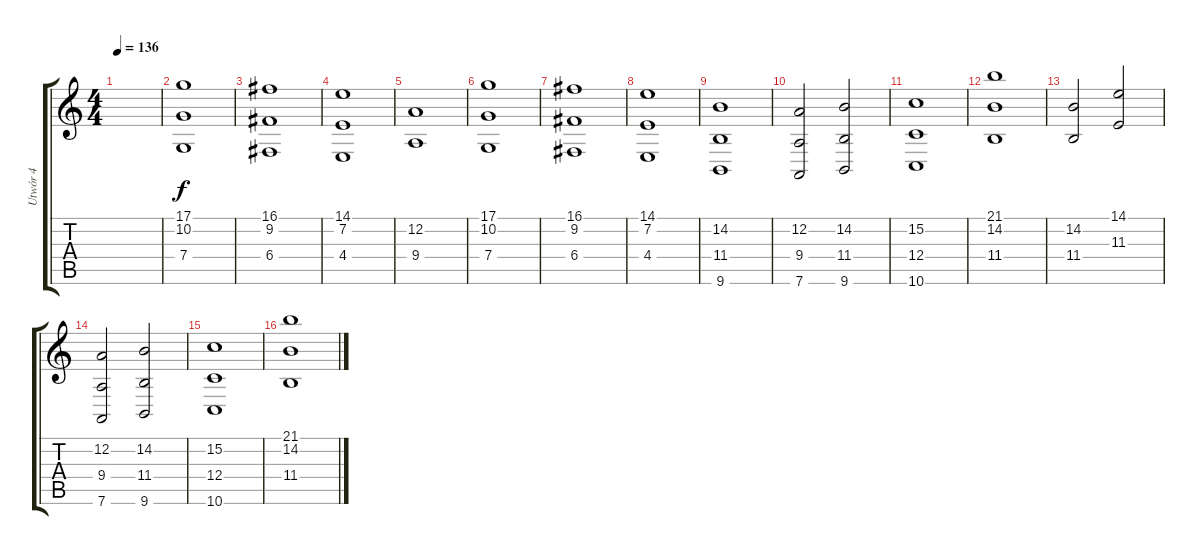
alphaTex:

\track ("Utwór 4" "Utwór 4") {instrument lead6voice}
\staff {score tabs}
\tuning (D4 A3 F3 C3 G2 D2) {hide}
\ts (4 4)
\tempo 136
\clef g2
\ks c
|
(17.1 10.2 7.4).1 |
(16.1 9.2 6.4).1 |
(14.1 7.2 4.4).1 |
(12.2 9.4).1 |
(17.1 10.2 7.4).1 |
(16.1 9.2 6.4).1 |
(14.1 7.2 4.4).1 |
(14.2 11.4 9.6).1 |
(12.2 9.4 7.6).2 (14.2 11.4 9.6).2 |
(15.2 12.4 10.6).1 |
(21.1 14.2 11.4).1 |
(14.2 11.4).2 (14.1 11.3).2 |
(12.2 9.4 7.6).2 (14.2 11.4 9.6).2 |
(15.2 12.4 10.6).1 |
(21.1 14.2 11.4).1
